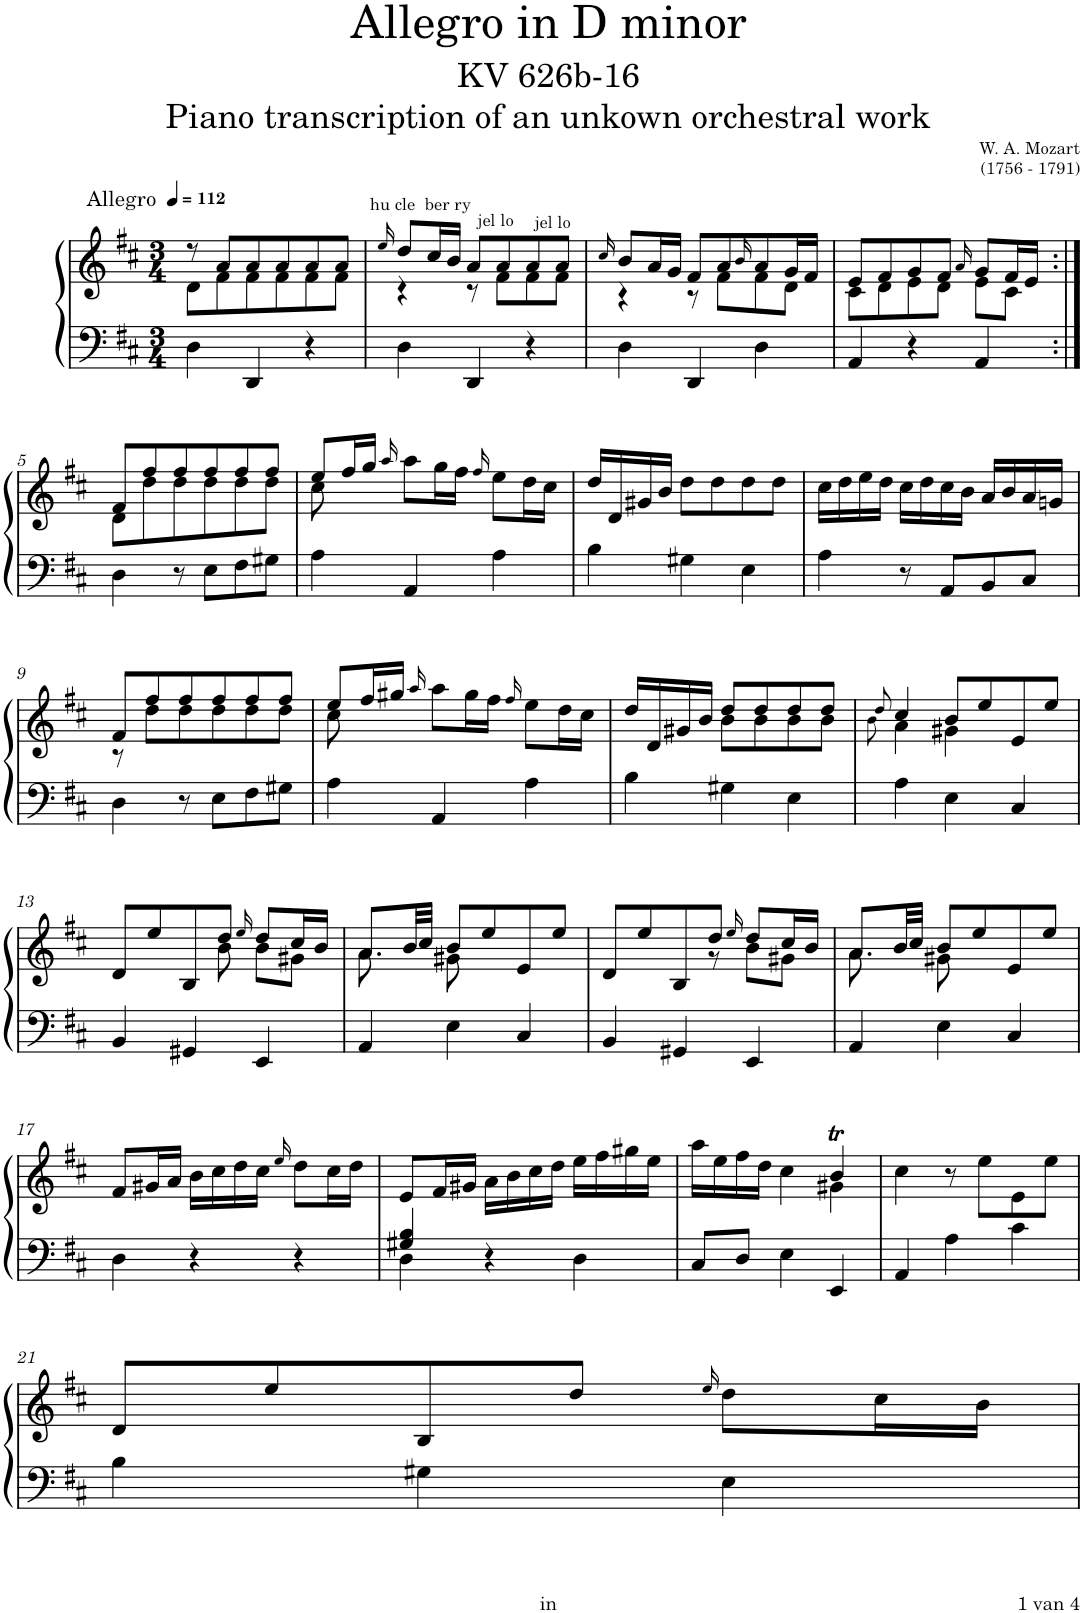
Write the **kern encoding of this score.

**kern	**kern
*part1	*part1
*staff2	*staff1
*I"Piano	*
*I'Pno.	*
*clefF4	*clefG2
*k[f#c#]	*k[f#c#]
*M3/4	*M3/4
*MM112	*MM112
=1	=1
*	*^
!	!LO:TX:a:t=Allegro	!
4D\	8r	8d\L
.	8a/L	8f#\
4DD/	8a/	8f#\
.	8a/	8f#\
4r	8a/	8f#\
.	8a/J	8f#\J
=2	=2	=2
.	16qee/	.
!	!LO:TX:a:t=hu cle  ber ry	!
4D\	8dd/L	4r
.	16cc#/L	.
.	16b/JJ	.
!	!LO:TX:a:t=jel lo	!
4DD/	8a/L	8r
.	8a/	8f#\L
!	!LO:TX:a:t=jel lo	!
4r	8a/	8f#\
.	8a/J	8f#\J
=3	=3	=3
.	16qcc#/	.
4D\	8b/L	4r
.	16a/L	.
.	16g/JJ	.
4DD/	8f#/L	8r
.	8a/	8f#\L
.	16qb/	.
4D\	8a/	8f#\
.	16g/L	8d\J
.	16f#/JJ	.
=4	=4	=4
4AA/	8e/L	8c#\L
.	8f#/	8d\
4r	8g/	8e\
.	8f#/J	8d\J
.	16qa/	.
4AA/	8g/L	8e\L
.	16f#/L	8c#\J
.	16e/JJ	.
!!LO:LB:g=z	!!
=5:|!	=5:|!	=5:|!
4D\	8f#/L	8d\L
.	8ff#/	8dd\
8r	8ff#/	8dd\
8E\L	8ff#/	8dd\
8F#\	8ff#/	8dd\
8G#X\J	8ff#/J	8dd\J
=6	=6	=6
4A\	8ee/L	8cc#\
.	16ff#/L	2ryy
.	16gg/JJ	.
.	16qaa/	.
4AA/	8aa\L	.
.	16gg\L	.
.	16ff#\JJ	.
.	16qff#/	.
4A\	8ee\L	.
.	16dd\L	8ryy
.	16cc#\JJ	.
*	*v	*v
=7	=7
4B\	16dd/LL
.	16d/
.	16g#X/
.	16b/JJ
4G#X\	8dd\L
.	8dd\
4E\	8dd\
.	8dd\J
=8	=8
4A\	16cc#\LL
.	16dd\
.	16ee\
.	16dd\JJ
8r	16cc#\LL
.	16dd\
8AA/L	16cc#\
.	16b\JJ
8BB/	16a/LL
.	16b/
8C#/J	16a/
.	16gn/JJ
!!LO:LB:g=z
=9	=9
*	*^
4D\	8f#/L	8r
.	8ff#/	8dd\L
8r	8ff#/	8dd\
8E\L	8ff#/	8dd\
8F#\	8ff#/	8dd\
8G#X\J	8ff#/J	8dd\J
=10	=10	=10
4A\	8ee/L	8cc#\
.	16ff#/L	2ryy
.	16gg#X/JJ	.
.	16qaa/	.
4AA/	8aa\L	.
.	16gg#\L	.
.	16ff#\JJ	.
.	16qff#/	.
4A\	8ee\L	.
.	16dd\L	8ryy
.	16cc#\JJ	.
=11	=11	=11
4B\	16dd/LL	4ryy
.	16d/	.
.	16g#X/	.
.	16b/JJ	.
4G#X\	8dd/L	8b\L
.	8dd/	8b\
4E\	8dd/	8b\
.	8dd/J	8b\J
=12	=12	=12
.	8qdd/	8qb\
4A\	4cc#/	4a\
4E\	8b/L	4g#X\
.	8ee/	.
4C#/	8e/	4ryy
.	8ee/J	.
!!LO:LB:g=z	!!
=13	=13	=13
4BB/	8d/L	4.ryy
.	8ee/	.
4GG#X/	8B/	.
.	8dd/J	8b\
.	16qee/	.
4EE/	8dd/L	8b\L
.	16cc#/L	8g#X\J
.	16b/JJ	.
=14	=14	=14
4AA/	8.a/L	8.a\
.	32b/LL	16ryy
.	32cc#/JJJ	.
4E\	8b/L	8g#X\
.	8ee/	4.ryy
4C#/	8e/	.
.	8ee/J	.
=15	=15	=15
4BB/	8d/L	4.ryy
.	8ee/	.
4GG#X/	8B/	.
.	8dd/J	8r
.	16qee/	.
4EE/	8dd/L	8b\L
.	16cc#/L	8g#X\J
.	16b/JJ	.
=16	=16	=16
4AA/	8.a/L	8.a\
.	32b/LL	16ryy
.	32cc#/JJJ	.
4E\	8b/L	8g#X\
.	8ee/	4.ryy
4C#/	8e/	.
.	8ee/J	.
*	*v	*v
!!LO:LB:g=z
=17	=17
4D\	8f#/L
.	16g#X/L
.	16a/JJ
4r	16b\LL
.	16cc#\
.	16dd\
.	16cc#\JJ
.	16qee/
4r	8dd\L
.	16cc#\L
.	16dd\JJ
=18	=18
*^	*
4D\	4G#X/ 4B/	8e/L
.	.	16f#/L
.	.	16g#X/JJ
4r	2ryy	16a\LL
.	.	16b\
.	.	16cc#\
.	.	16dd\JJ
4D\	.	16ee\LL
.	.	16ff#\
.	.	16gg#X\
.	.	16ee\JJ
*v	*v	*
=19	=19
*	*^
8C#/L	16aa\LL	2ryy
.	16ee\	.
8D/J	16ff#\	.
.	16dd\JJ	.
4E\	4cc#\	.
4EE/	4bT/	4g#X\
*	*v	*v
=20	=20
4AA/	4cc#\
4A\	8r
.	8ee\L
4c#\	8e\
.	8ee\J
!!LO:LB:g=z
=21	=21
4B\	8d/L
.	8ee/
4G#X\	8B/
.	8dd/J
.	16qee/
4E\	8dd\L
.	16cc#\L
.	16b\JJ
=	=
*-	*-
